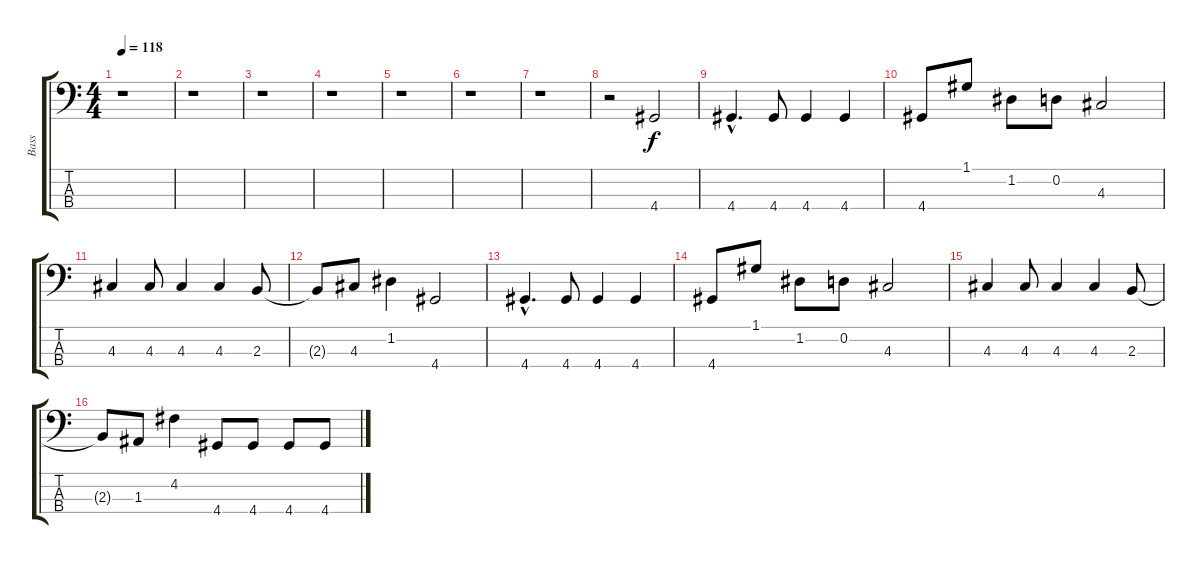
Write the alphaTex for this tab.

\track ("Bass" "Bass") {instrument electricbassfinger}
\staff {score tabs}
\tuning (G2 D2 A1 E1) {hide}
\ts (4 4)
\tempo 118
\clef f4
\ks c
r.1{dy f} |
r.1 |
r.1 |
r.1 |
r.1 |
r.1 |
r.1 |
r.2 4.4.2 |
4.4{hac}.4{d} 4.4.8 4.4.4 4.4.4 |
4.4.8 1.1.8 1.2.8 0.2.8 4.3.2 |
4.3.4 4.3.8 4.3.4 4.3.4 2.3.8 |
2.3{t}.8 4.3.8 1.2.4 4.4.2 |
4.4{hac}.4{d} 4.4.8 4.4.4 4.4.4 |
4.4.8 1.1.8 1.2.8 0.2.8 4.3.2 |
4.3.4 4.3.8 4.3.4 4.3.4 2.3.8 |
2.3{t}.8 1.3.8 4.2.4 4.4.8 4.4.8 4.4.8 4.4.8
